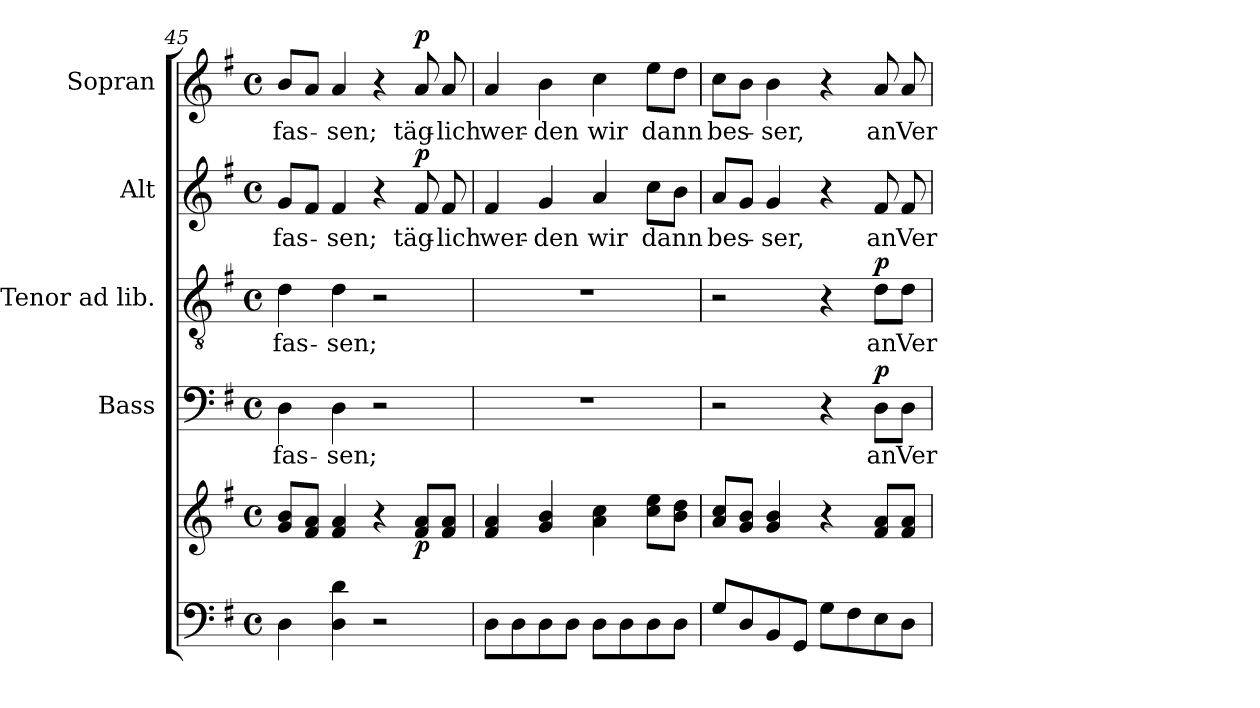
**kern	**kern	**dynam	**kern	**text	**dynam	**kern	**text	**dynam	**kern	**text	**dynam	**kern	**text	**dynam
*part5	*part5	*part5	*part4	*part4	*part4	*part3	*part3	*part3	*part2	*part2	*part2	*part1	*part1	*part1
*staff6	*staff5	*staff5/6	*staff4	*staff4	*staff4	*staff3	*staff3	*staff3	*staff2	*staff2	*staff2	*staff1	*staff1	*staff1
*	*	*	*I"Bass	*	*	*I"Tenor ad lib.	*	*	*I"Alt	*	*	*I"Sopran	*	*
*	*	*	*I'B.	*	*	*I'T.	*	*	*I'A.	*	*	*I'S.	*	*
*clefF4	*clefG2	*	*clefF4	*	*	*clefGv2	*	*	*clefG2	*	*	*clefG2	*	*
*k[f#]	*k[f#]	*	*k[f#]	*	*	*k[f#]	*	*	*k[f#]	*	*	*k[f#]	*	*
*G:	*G:	*	*G:	*	*	*G:	*	*	*G:	*	*	*G:	*	*
*M4/4	*M4/4	*	*M4/4	*	*	*M4/4	*	*	*M4/4	*	*	*M4/4	*	*
*met(c)	*met(c)	*	*met(c)	*	*	*met(c)	*	*	*met(c)	*	*	*met(c)	*	*
=45	=45	=45	=45	=45	=45	=45	=45	=45	=45	=45	=45	=45	=45	=45
!	!	!	!	!LO:LY:b	!	!	!LO:LY:b	!	!	!LO:LY:b	!	!	!LO:LY:b	!
4D\	8g/ 8b/L	.	4D\	fas-	.	4d\	fas-	.	8g/L	fas-	.	8b/L	fas-	.
.	8f#/ 8a/J	.	.	.	.	.	.	.	8f#/J	.	.	8a/J	.	.
!	!	!	!	!LO:LY:b	!	!	!LO:LY:b	!	!	!LO:LY:b	!	!	!LO:LY:b	!
4D\ 4d\	4f#/ 4a/	.	4D\	-sen;	.	4d\	-sen;	.	4f#/	-sen;	.	4a/	-sen;	.
2r	4r	.	2r	.	.	2r	.	.	4r	.	.	4r	.	.
!	!	!LO:DY:b	!	!	!	!	!	!	!	!LO:LY:b	!LO:DY:a	!	!LO:LY:b	!LO:DY:a
.	8f#/ 8a/L	p	.	.	.	.	.	.	8f#/	täg-	p	8a/	täg-	p
!	!	!	!	!	!	!	!	!	!	!LO:LY:b	!	!	!LO:LY:b	!
.	8f#/ 8a/J	.	.	.	.	.	.	.	8f#/	-lich	.	8a/	-lich	.
=46	=46	=46	=46	=46	=46	=46	=46	=46	=46	=46	=46	=46	=46	=46
!	!	!	!	!	!	!	!	!	!	!LO:LY:b	!	!	!LO:LY:b	!
8D\L	4f#/ 4a/	.	1r	.	.	1r	.	.	4f#/	wer-	.	4a/	wer-	.
8D\	.	.	.	.	.	.	.	.	.	.	.	.	.	.
!	!	!	!	!	!	!	!	!	!	!LO:LY:b	!	!	!LO:LY:b	!
8D\	4g/ 4b/	.	.	.	.	.	.	.	4g/	-den	.	4b\	-den	.
8D\J	.	.	.	.	.	.	.	.	.	.	.	.	.	.
!	!	!	!	!	!	!	!	!	!	!LO:LY:b	!	!	!LO:LY:b	!
8D\L	4a\ 4cc\	.	.	.	.	.	.	.	4a/	wir	.	4cc\	wir	.
8D\	.	.	.	.	.	.	.	.	.	.	.	.	.	.
!	!	!	!	!	!	!	!	!	!	!LO:LY:b	!	!	!LO:LY:b	!
8D\	8cc\ 8ee\L	.	.	.	.	.	.	.	8cc\L	dann	.	8ee\L	dann	.
8D\J	8b\ 8dd\J	.	.	.	.	.	.	.	8b\J	.	.	8dd\J	.	.
!!LO:PB:g=z
=47	=47	=47	=47	=47	=47	=47	=47	=47	=47	=47	=47	=47	=47	=47
!	!	!	!	!	!	!	!	!	!	!LO:LY:b	!	!	!LO:LY:b	!
8G/L	8a/ 8cc/L	.	2r	.	.	2r	.	.	8a/L	bes-	.	8cc\L	bes-	.
8D/	8g/ 8b/J	.	.	.	.	.	.	.	8g/J	.	.	8b\J	.	.
!	!	!	!	!	!	!	!	!	!	!LO:LY:b	!	!	!LO:LY:b	!
8BB/	4g/ 4b/	.	.	.	.	.	.	.	4g/	-ser,	.	4b\	-ser,	.
8GG/J	.	.	.	.	.	.	.	.	.	.	.	.	.	.
8G\L	4r	.	4r	.	.	4r	.	.	4r	.	.	4r	.	.
8F#\	.	.	.	.	.	.	.	.	.	.	.	.	.	.
!	!	!	!	!LO:LY:b	!LO:DY:a	!	!LO:LY:b	!LO:DY:a	!	!LO:LY:b	!	!	!LO:LY:b	!
8E\	8f#/ 8a/L	.	8D\L	an	p	8d\L	an	p	8f#/	an	.	8a/	an	.
!	!	!	!	!LO:LY:b	!	!	!LO:LY:b	!	!	!LO:LY:b	!	!	!LO:LY:b	!
8D\J	8f#/ 8a/J	.	8D\J	Ver-	.	8d\J	Ver-	.	8f#/	Ver-	.	8a/	Ver-	.
=	=	=	=	=	=	=	=	=	=	=	=	=	=	=
*-	*-	*-	*-	*-	*-	*-	*-	*-	*-	*-	*-	*-	*-	*-
